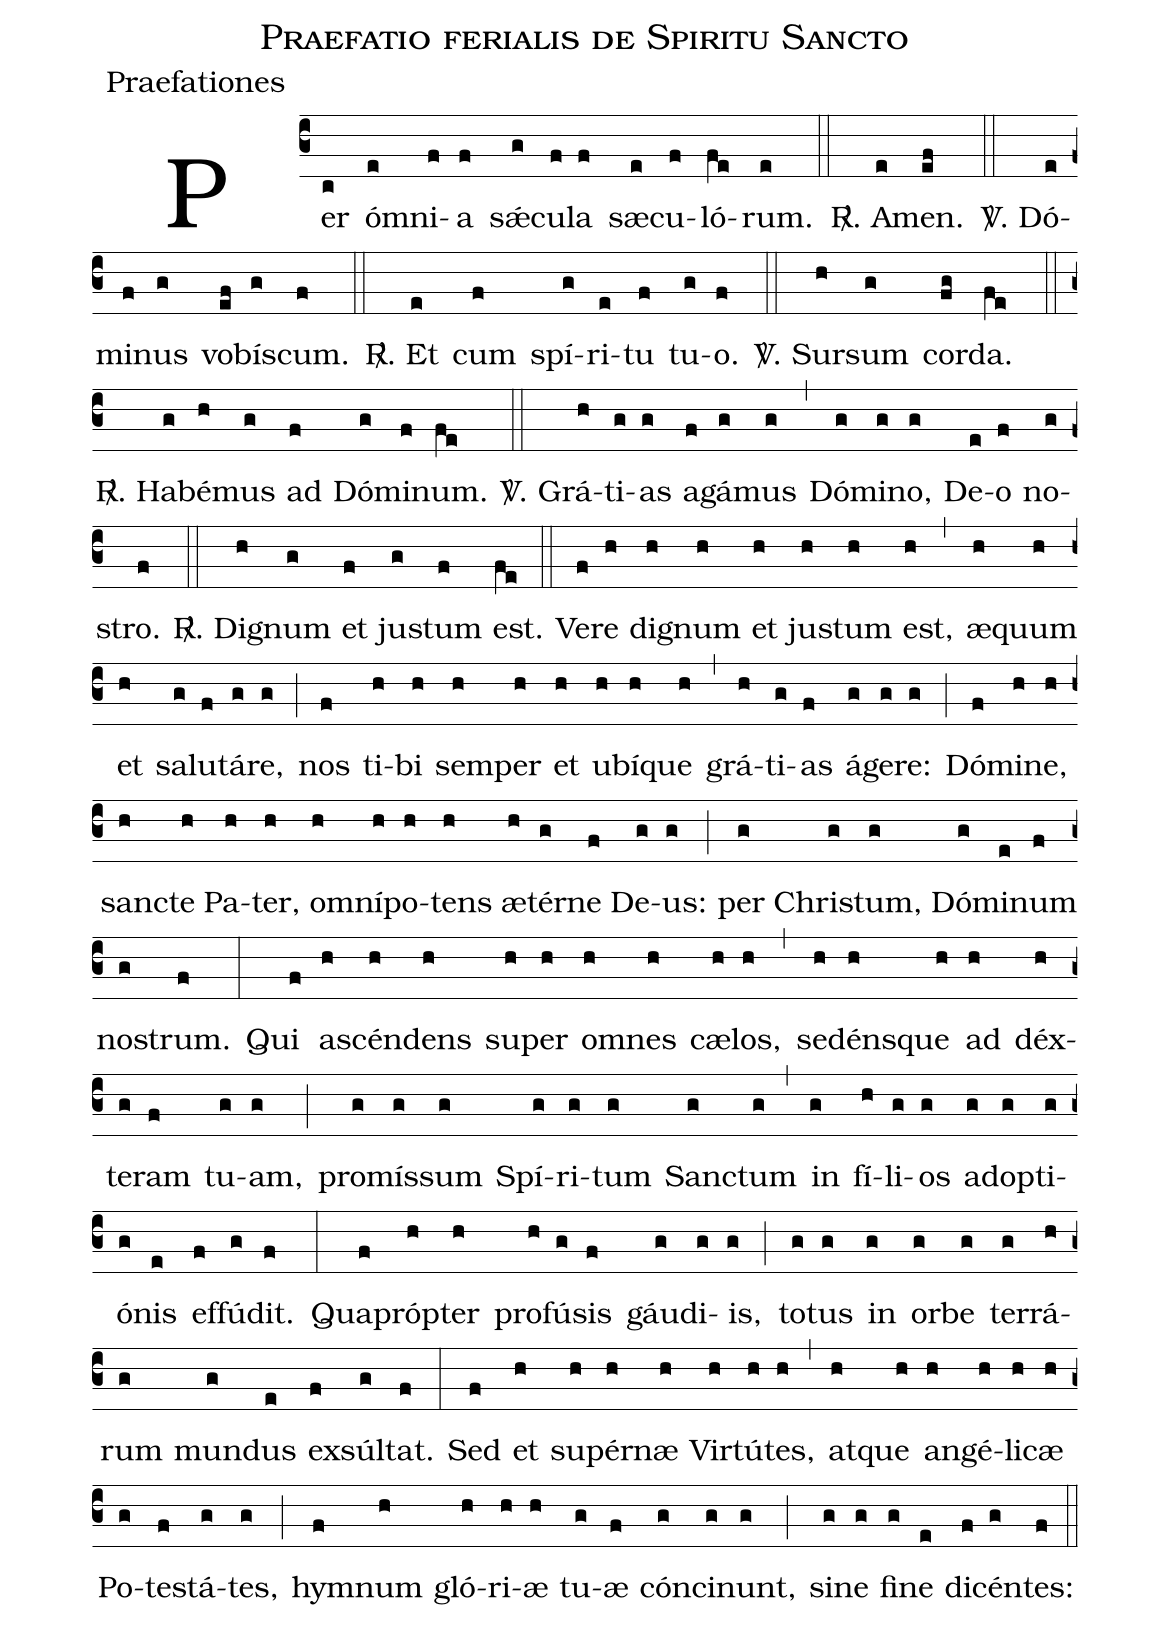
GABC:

name:Praefatio ferialis de Spiritu Sancto;
office-part:Praefationes;
%%
(c3)Per(c) óm(e)ni(f)a(f) sǽ(g)cu(f)la(f) sæ(e)cu(f)ló(fe)rum.(e) (::)

<sp>R/</sp>. A(e)men.(ef) (::)

<sp>V/</sp>. Dó(e)mi(f)nus(g) vo(ef)bí(g)scum.(f) (::)

<sp>R/</sp>. Et(e) cum(f) spí(g)ri(e)tu(f) tu(g)o.(f) (::)

<sp>V/</sp>. Sur(h)sum(g) cor(fg)da.(fe) (::)

<sp>R/</sp>. Ha(g)bé(h)mus(g) ad(f) Dó(g)mi(f)num.(fe) (::)

<sp>V/</sp>. Grá(h)ti(g)as(g) a(f)gá(g)mus(g) (,) Dó(g)mi(g)no,(g) De(e)o(f) no(g)stro.(f) (::)

<sp>R/</sp>. Di(h)gnum(g) et(f) ju(g)stum(f) est.(fe) (::)

Ve(f)re(h) di(h)gnum(h) et(h) ju(h)stum(h) est,(h) (,) æ(h)quum(h) et(h) sa(g)lu(f)tá(g)re,(g) (;)
nos(f) ti(h)bi(h) sem(h)per(h) et(h) u(h)bí(h)que(h) (,) grá(h)ti(g)as(f) á(g)ge(g)re:(g) (;)
Dó(f)mi(h)ne,(h) san(h)cte(h) Pa(h)ter,(h) om(h)ní(h)po(h)tens(h) æ(h)tér(g)ne(f) De(g)us:(g) (;)
per(g) Chri(g)stum,(g) Dó(g)mi(e)num(f) no(g)strum.(f) (:)

Qui(f) a(h)scén(h)dens(h) su(h)per(h) om(h)nes(h) cæ(h)los,(h) (,)
se(h)dén(h)sque(h) ad(h) déx(h)te(g)ram(f) tu(g)am,(g) (;)
pro(g)mís(g)sum(g) Spí(g)ri(g)tum(g) San(g)ctum(g) (,)
in(g) fí(h)li(g)os(g) a(g)dop(g)ti(g)ó(g)nis(e) ef(f)fú(g)dit.(f) (:)

Qua(f)próp(h)ter(h) pro(h)fú(g)sis(f) gáu(g)di(g)is,(g) (;)
to(g)tus(g) in(g) or(g)be(g) ter(g)rá(h)rum(g) mun(g)dus(e) ex(f)súl(g)tat.(f) (:)
Sed(f) et(h) su(h)pér(h)næ(h) Vir(h)tú(h)tes,(h) (,) at(h)que(h) an(h)gé(h)li(h)cæ(h) Po(g)te(f)stá(g)tes,(g) (;)
hym(f)num(h) gló(h)ri(h)æ(h) tu(g)æ(f) cón(g)ci(g)nunt,(g) (;) si(g)ne(g) fi(g)ne(e) di(f)cén(g)tes:(f) (::)
